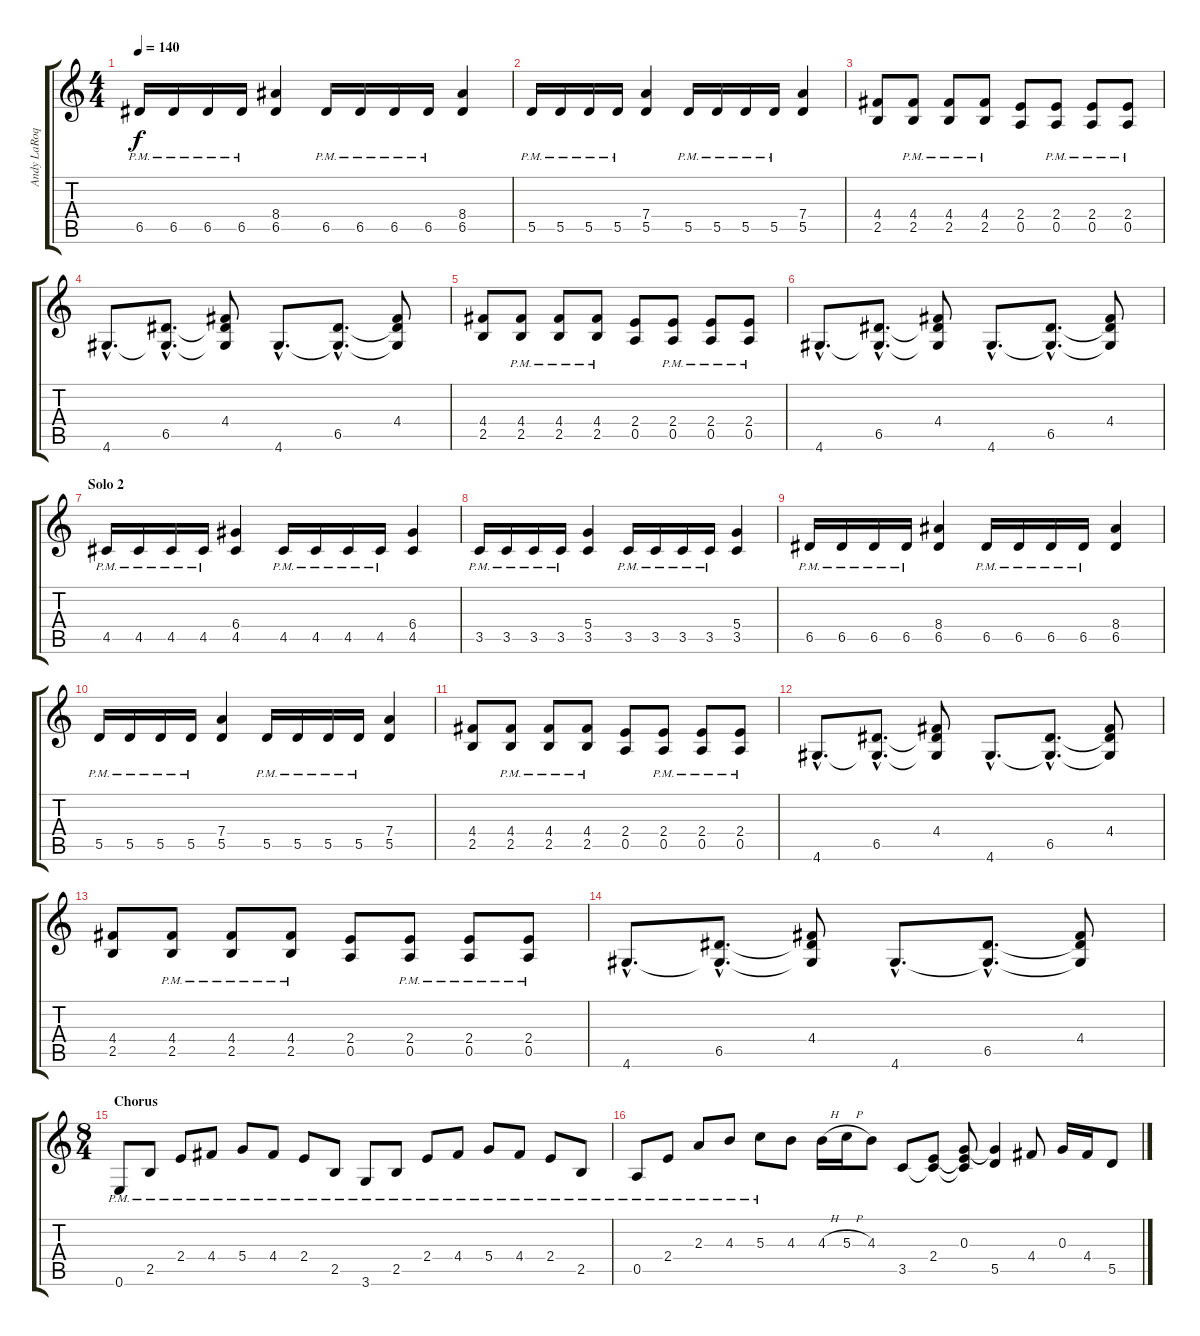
\track ("Andy LaRoque" "Andy LaRoq") {instrument distortionguitar}
\staff {score tabs}
\tuning (E4 B3 G3 D3 A2 E2) {hide}
\ts (4 4)
\tempo 140
\clef g2
\ks c
6.5{pm}.16{dy f} 6.5{pm}.16 6.5{pm}.16 6.5{pm}.16 (8.4 6.5).4 6.5{pm}.16 6.5{pm}.16 6.5{pm}.16 6.5{pm}.16 (8.4 6.5).4 |
5.5{pm}.16 5.5{pm}.16 5.5{pm}.16 5.5{pm}.16 (7.4 5.5).4 5.5{pm}.16 5.5{pm}.16 5.5{pm}.16 5.5{pm}.16 (7.4 5.5).4 |
(4.4 2.5).8 (4.4{pm} 2.5{pm}).8 (4.4{pm} 2.5{pm}).8 (4.4{pm} 2.5{pm}).8 (2.4 0.5).8 (2.4{pm} 0.5{pm}).8 (2.4{pm} 0.5{pm}).8 (2.4{pm} 0.5{pm}).8 |
4.6{hac}.8{d} (6.5{hac} 4.6{hac t}).8{d} (4.4 6.5{t} 4.6{t}).8 4.6{hac}.8{d} (6.5{hac} 4.6{hac t}).8{d} (4.4 6.5{t} 4.6{t}).8 |
(4.4 2.5).8 (4.4{pm} 2.5{pm}).8 (4.4{pm} 2.5{pm}).8 (4.4{pm} 2.5{pm}).8 (2.4 0.5).8 (2.4{pm} 0.5{pm}).8 (2.4{pm} 0.5{pm}).8 (2.4{pm} 0.5{pm}).8 |
4.6{hac}.8{d} (6.5{hac} 4.6{hac t}).8{d} (4.4 6.5{t} 4.6{t}).8 4.6{hac}.8{d} (6.5{hac} 4.6{hac t}).8{d} (4.4 6.5{t} 4.6{t}).8 |
\section ("" "Solo 2")
4.5{pm}.16 4.5{pm}.16 4.5{pm}.16 4.5{pm}.16 (6.4 4.5).4 4.5{pm}.16 4.5{pm}.16 4.5{pm}.16 4.5{pm}.16 (6.4 4.5).4 |
3.5{pm}.16 3.5{pm}.16 3.5{pm}.16 3.5{pm}.16 (5.4 3.5).4 3.5{pm}.16 3.5{pm}.16 3.5{pm}.16 3.5{pm}.16 (5.4 3.5).4 |
6.5{pm}.16 6.5{pm}.16 6.5{pm}.16 6.5{pm}.16 (8.4 6.5).4 6.5{pm}.16 6.5{pm}.16 6.5{pm}.16 6.5{pm}.16 (8.4 6.5).4 |
5.5{pm}.16 5.5{pm}.16 5.5{pm}.16 5.5{pm}.16 (7.4 5.5).4 5.5{pm}.16 5.5{pm}.16 5.5{pm}.16 5.5{pm}.16 (7.4 5.5).4 |
(4.4 2.5).8 (4.4{pm} 2.5{pm}).8 (4.4{pm} 2.5{pm}).8 (4.4{pm} 2.5{pm}).8 (2.4 0.5).8 (2.4{pm} 0.5{pm}).8 (2.4{pm} 0.5{pm}).8 (2.4{pm} 0.5{pm}).8 |
4.6{hac}.8{d} (6.5{hac} 4.6{hac t}).8{d} (4.4 6.5{t} 4.6{t}).8 4.6{hac}.8{d} (6.5{hac} 4.6{hac t}).8{d} (4.4 6.5{t} 4.6{t}).8 |
(4.4 2.5).8 (4.4{pm} 2.5{pm}).8 (4.4{pm} 2.5{pm}).8 (4.4{pm} 2.5{pm}).8 (2.4 0.5).8 (2.4{pm} 0.5{pm}).8 (2.4{pm} 0.5{pm}).8 (2.4{pm} 0.5{pm}).8 |
4.6{hac}.8{d} (6.5{hac} 4.6{hac t}).8{d} (4.4 6.5{t} 4.6{t}).8 4.6{hac}.8{d} (6.5{hac} 4.6{hac t}).8{d} (4.4 6.5{t} 4.6{t}).8 |
\ts (8 4)
\section ("" "Chorus")
0.6{pm}.8 2.5{pm}.8 2.4{pm}.8 4.4{pm}.8 5.4{pm}.8 4.4{pm}.8 2.4{pm}.8 2.5{pm}.8 3.6{pm}.8 2.5{pm}.8 2.4{pm}.8 4.4{pm}.8 5.4{pm}.8 4.4{pm}.8 2.4{pm}.8 2.5{pm}.8 |
0.5{pm}.8 2.4{pm}.8 2.3{pm}.8 4.3{pm}.8 5.3{pm}.8 4.3.8 4.3{h}.16 5.3{h}.16 4.3.8 3.5.8 (2.4 3.5{t}).8 (0.3 2.4{t} 3.5{t}).8 (0.3{t} 5.5).4 4.4.8 0.3.16 4.4.16 5.5.8
